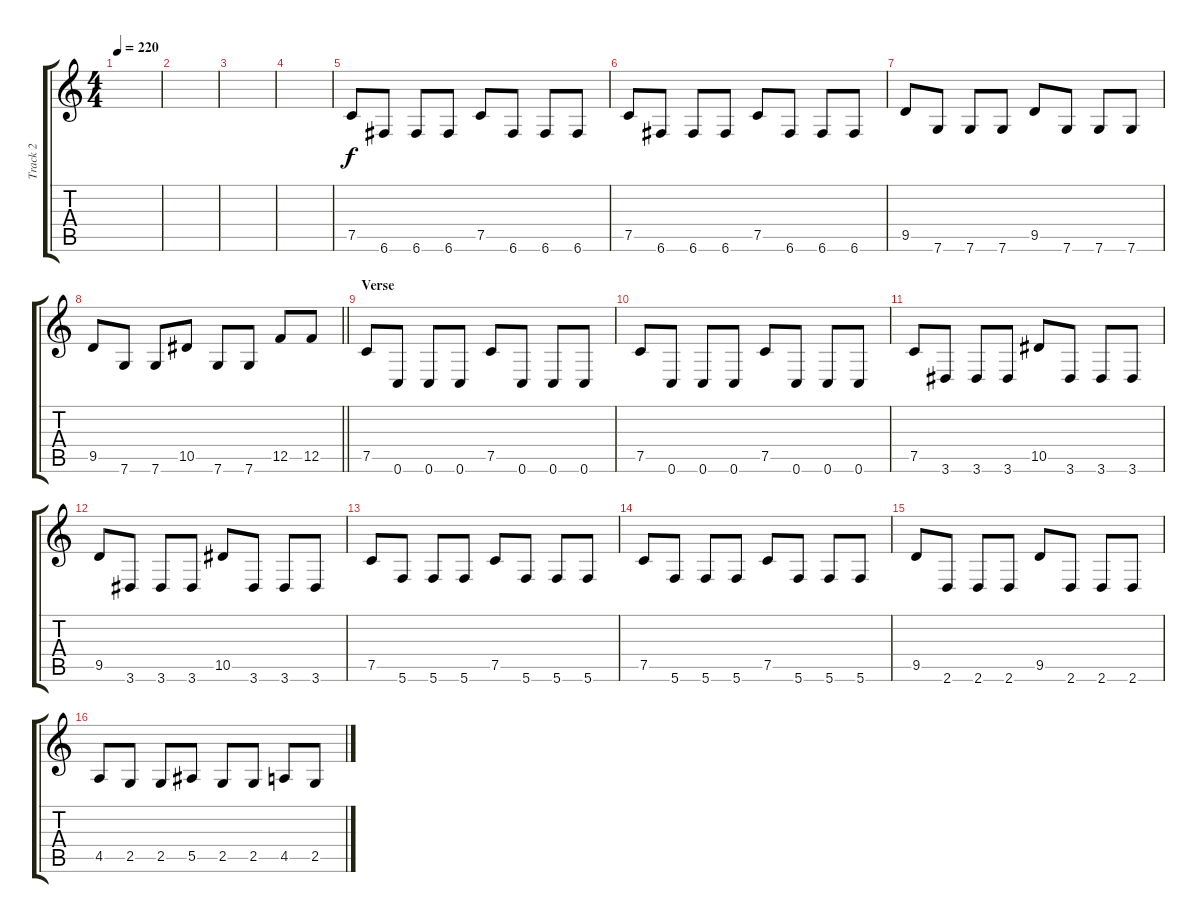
\track ("Track 2" "Track 2") {instrument distortionguitar}
\staff {score tabs}
\tuning (C4 G3 Eb3 Bb2 F2 C2) {hide}
\ts (4 4)
\tempo 220
\clef g2
\ks c
|
|
|
|
7.5.8 6.6.8 6.6.8 6.6.8 7.5.8 6.6.8 6.6.8 6.6.8 |
7.5.8 6.6.8 6.6.8 6.6.8 7.5.8 6.6.8 6.6.8 6.6.8 |
9.5.8 7.6.8 7.6.8 7.6.8 9.5.8 7.6.8 7.6.8 7.6.8 |
\barLineRight lightlight
9.5.8 7.6.8 7.6.8 10.5.8 7.6.8 7.6.8 12.5.8 12.5.8 |
\section ("" "Verse")
7.5.8{dy f} 0.6.8 0.6.8 0.6.8 7.5.8 0.6.8 0.6.8 0.6.8 |
7.5.8 0.6.8 0.6.8 0.6.8 7.5.8 0.6.8 0.6.8 0.6.8 |
7.5.8 3.6.8 3.6.8 3.6.8 10.5.8 3.6.8 3.6.8 3.6.8 |
9.5.8 3.6.8 3.6.8 3.6.8 10.5.8 3.6.8 3.6.8 3.6.8 |
7.5.8 5.6.8 5.6.8 5.6.8 7.5.8 5.6.8 5.6.8 5.6.8 |
7.5.8 5.6.8 5.6.8 5.6.8 7.5.8 5.6.8 5.6.8 5.6.8 |
9.5.8 2.6.8 2.6.8 2.6.8 9.5.8 2.6.8 2.6.8 2.6.8 |
4.5.8 2.5.8 2.5.8 5.5.8 2.5.8 2.5.8 4.5.8 2.5.8
